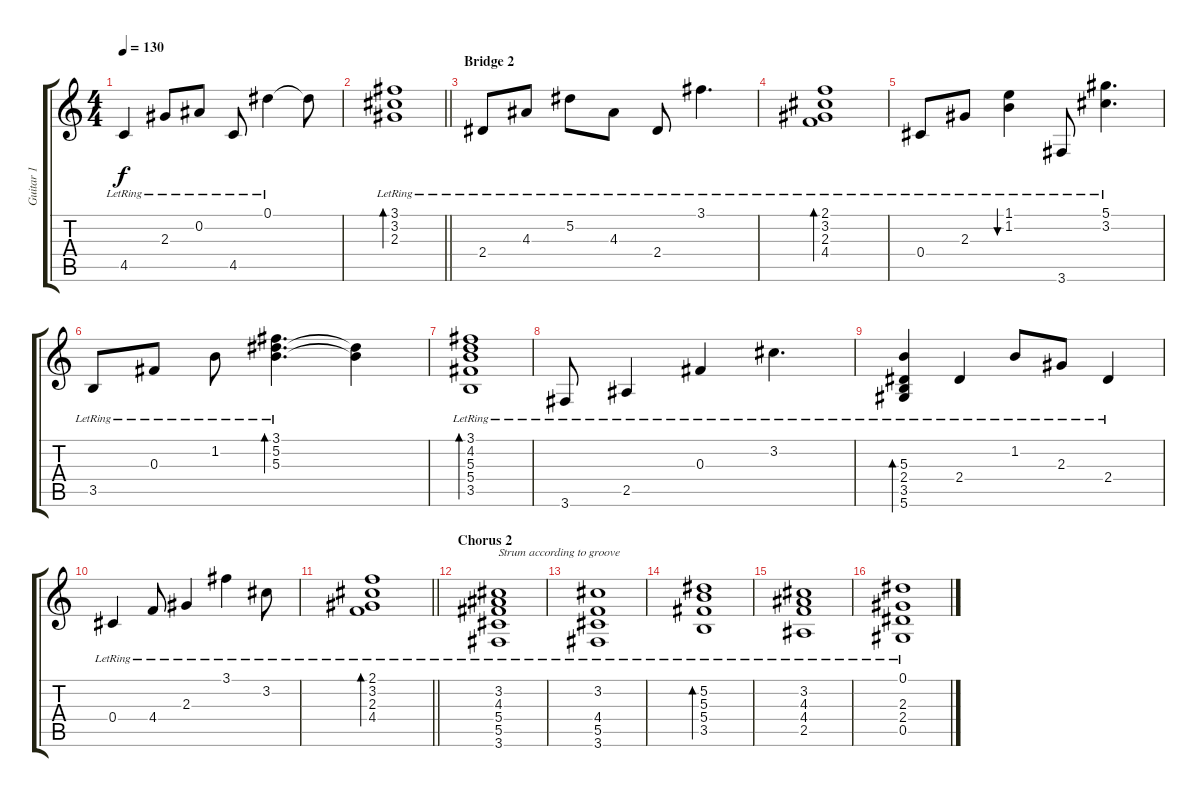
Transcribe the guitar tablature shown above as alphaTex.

\track ("Guitar 1" "Guitar 1") {instrument acousticguitarsteel}
\staff {score tabs}
\tuning (Eb4 Bb3 Gb3 Db3 Ab2 Eb2) {hide}
\ts (4 4)
\tempo 130
\clef g2
\ks c
4.5{lr}.4{dy f} 2.3{lr}.8 0.2{lr}.8 4.5{lr}.8 0.1{lr}.4 0.1{t}.8 |
\barLineRight lightlight
(3.1{lr} 3.2{lr} 2.3{lr}).1{bd 480} |
\section ("" "Bridge 2")
2.4{lr}.8 4.3{lr}.8 5.2{lr}.8 4.3{lr}.8 2.4{lr}.8 3.1{lr}.4{d} |
(2.1{lr} 3.2{lr} 2.3{lr} 4.4{lr}).1{bd 480} |
0.4{lr}.8 2.3{lr}.8 (1.1{lr} 1.2{lr}).4{bu 240} 3.6{lr}.8 (5.1{lr} 3.2{lr}).4{d} |
3.5{lr}.8 0.3{lr}.8 1.2{lr}.8 (3.1{lr} 5.2{lr} 5.3{lr}).4{d bd 120} (5.2{t} 5.3{t}).4 |
(3.1{lr} 4.2{lr} 5.3{lr} 5.4{lr} 3.5{lr}).1{bd 480} |
3.6{lr}.8 2.5{lr}.4 0.3{lr}.4 3.2{lr}.4{d} |
(5.3{lr} 2.4{lr} 3.5{lr} 5.6{lr}).4{bd 480} 2.4{lr}.4 1.2{lr}.8 2.3{lr}.8 2.4{lr}.4 |
0.4{lr}.4 4.4{lr}.8 2.3{lr}.4 3.1{lr}.4 3.2{lr}.8 |
\barLineRight lightlight
(2.1{lr} 3.2{lr} 2.3{lr} 4.4{lr}).1{bd 480} |
\section ("" "Chorus 2")
(3.2{lr} 4.3{lr} 5.4{lr} 5.5{lr} 3.6{lr}).1{txt "Strum according to groove"} |
(3.2{lr} 4.4{lr} 5.5{lr} 3.6{lr}).1 |
(5.2{lr} 5.3{lr} 5.4{lr} 3.5{lr}).1{bd 480} |
(3.2{lr} 4.3{lr} 4.4{lr} 2.5{lr}).1 |
(0.1{lr} 2.3{lr} 2.4{lr} 0.5{lr}).1
